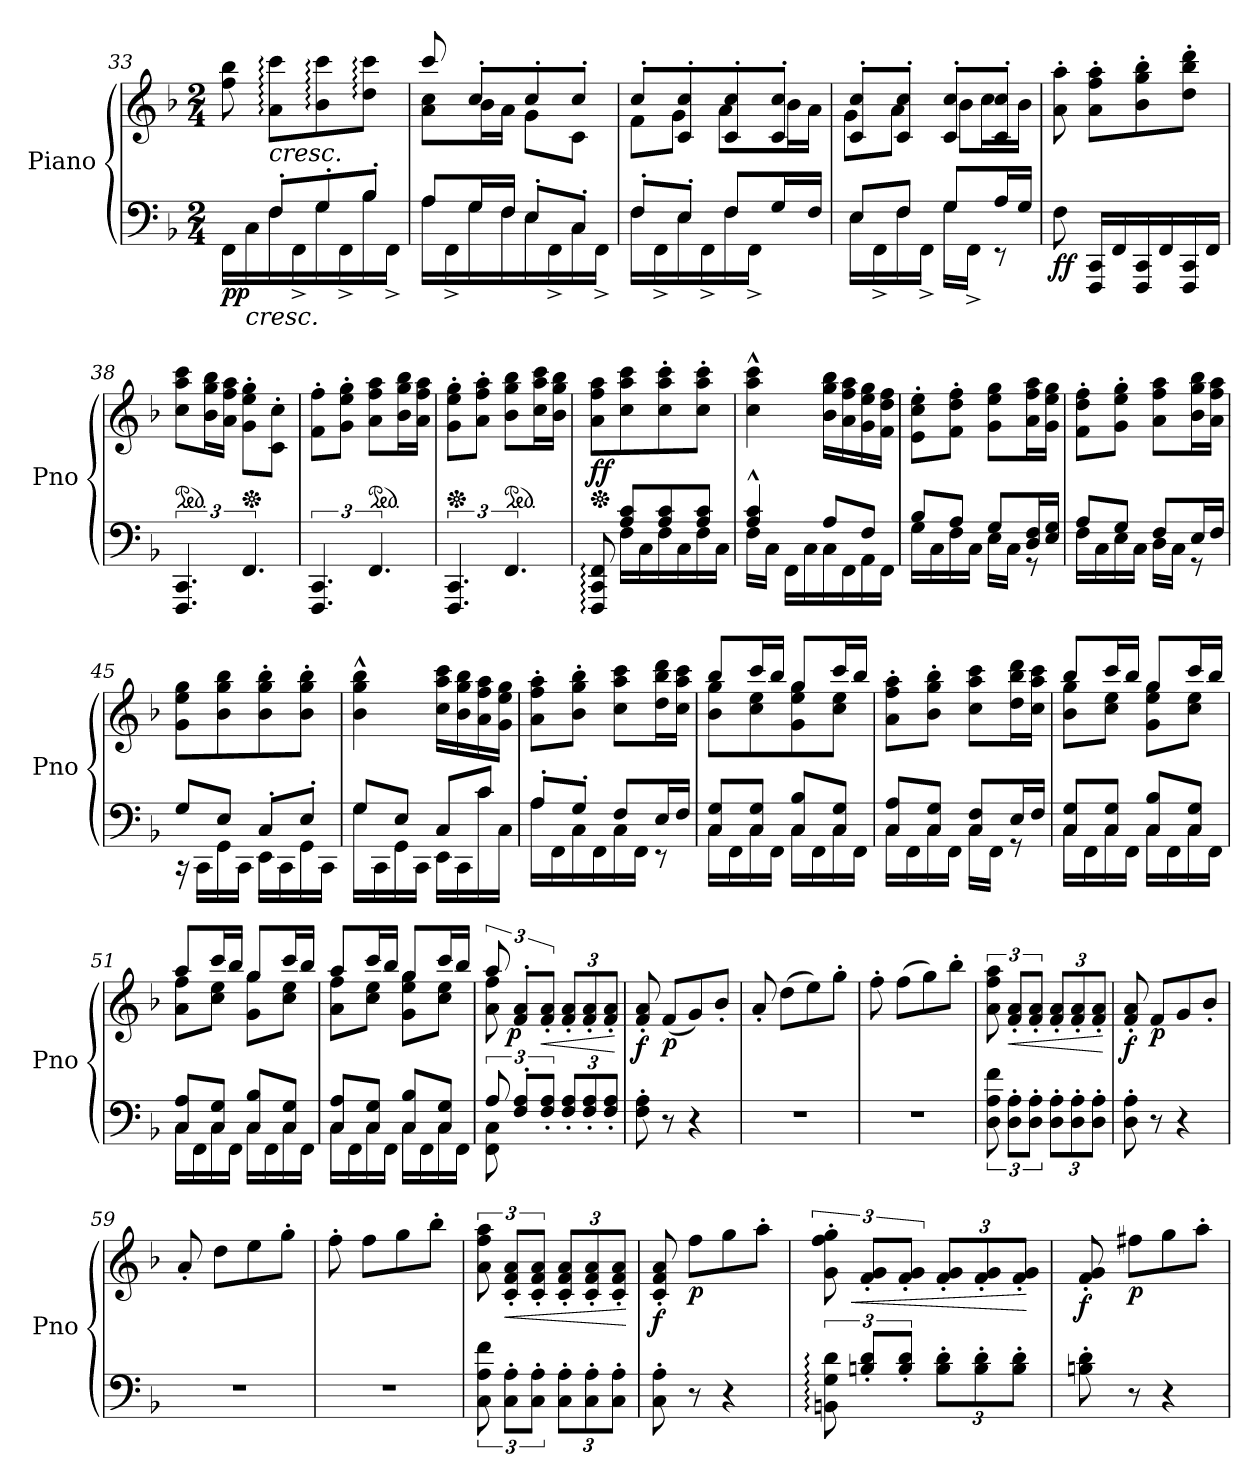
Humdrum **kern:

**kern	**kern	**dynam
*part1	*part1	*part1
*staff2	*staff1	*staff1/2
*I"Piano	*	*
*I'Pno	*	*
*clefF4	*clefG2	*
*k[b-]	*k[b-]	*
*M2/4	*M2/4	*
=33	=33	=33
*^	*	*
!	!	!	!LO:DY:b=2
!	!	!	!LO:DY:n=1:b
8ryy	16FF\LL	8ff\ 8bb-\	p p
!	!LO:TX:b:i:t=cresc.	!	!
.	16C\	.	.
!	!	!LO:TX:b:i:t=cresc.	!
8F'/L	16F\	8a\: 8ccc\:L	.
.	16FF^\	.	.
8G'/	16G\	8b-\: 8ccc\:	.
.	16FF^\	.	.
8B-'/J	16B-\	8dd\: 8ccc\:J	.
.	16FF^\JJ	.	.
=34	=34	=34	=34
*	*	*^	*
8A/L	16A\LL	8ccc/	8a\ 8cc\L	.
.	16FF^\	.	.	.
16G/L	16G\	8cc'/L	16b-\L	.
16F/JJ	16F\	.	16a\JJ	.
8E'/L	16E\	8cc'/	8g\L	.
.	16FF^\	.	.	.
8C'/J	16C\	8cc'/J	8c\J	.
.	16FF^\JJ	.	.	.
=35	=35	=35	=35	=35
8F'/L	16F\LL	8cc'/L	8f\L	.
.	16FF^\	.	.	.
8E'/J	16E\	8c/' 8cc/'	8g\J	.
.	16FF^\	.	.	.
8F/L	16F\	8c/' 8cc/'	8a\L	.
.	16FF^\JJ	.	.	.
16G/L	8ryy	8c/' 8cc/'J	16b-\L	.
16F/JJ	.	.	16a\JJ	.
=36	=36	=36	=36	=36
8E/L	16E\LL	8c/' 8cc/'L	8g\L	.
.	16FF^\	.	.	.
8F/J	16F\	8c/' 8cc/'J	8a\J	.
.	16FF^\JJ	.	.	.
8G/L	16G\LL	8c/' 8cc/'L	8b-\L	.
.	16FF^\JJ	.	.	.
16A/L	8r	8c/' 8cc/'J	16cc\L	.
16G/JJ	.	.	16b-\JJ	.
*v	*v	*	*	*
=37	=37	=37	=37
!	!	!	!LO:DY:b=2
!	!	!	!LO:DY:n=1:b
*	*v	*v	*
8F\	8a\' 8aa\'	f f
16FFF/ 16CC/LL	8a\' 8ff\' 8aa\'L	.
16FF/	.	.
16FFF/ 16CC/	8b-\' 8gg\' 8bb-\'	.
16FF/	.	.
16FFF/ 16CC/	8dd\' 8bb-\' 8ddd\'J	.
16FF/JJ	.	.
=38	=38	=38
*	*ped	*
6.FFF/ 6.CC/	8cc\ 8aa\ 8ccc\L	.
.	16b-\ 16gg\ 16bb-\L	.
.	16a\ 16ff\ 16aa\JJ	.
*	*Xped	*
6.FF/	8g\' 8ee\' 8gg\'L	.
.	8c\' 8cc\'J	.
=39	=39	=39
6.FFF/ 6.CC/	8f\' 8ff\'L	.
.	8g\' 8ee\' 8gg\'J	.
*	*ped	*
6.FF/	8a\ 8ff\ 8aa\L	.
.	16b-\ 16gg\ 16bb-\L	.
.	16a\ 16ff\ 16aa\JJ	.
!!LO:LB:g=z
=40	=40	=40
*	*Xped	*
6.FFF/ 6.CC/	8g\' 8ee\' 8gg\'L	.
.	8a\' 8ff\' 8aa\'J	.
*	*ped	*
6.FF/	8b-\ 8gg\ 8bb-\L	.
.	16cc\ 16aa\ 16ccc\L	.
.	16b-\ 16gg\ 16bb-\JJ	.
=41	=41	=41
*^	*	*
*	*	*Xped	*
!	!	!	!LO:DY:b
8FFF/: 8CC/: 8FF/:	8ryy	8a\ 8ff\ 8aa\L	ff
8A/ 8c/L	16F\LL	8cc\ 8aa\ 8ccc\	.
.	16C\	.	.
8A/ 8c/	16F\	8cc\' 8aa\' 8ccc\'	.
.	16C\	.	.
8A/ 8c/J	16F\	8cc\' 8aa\' 8ccc\'J	.
.	16C\JJ	.	.
=42	=42	=42	=42
4A/^^ 4c/^^	16F\LL	4cc\^^ 4aa\^^ 4ccc\^^	.
.	16C\JJ	.	.
.	16FF\LL	.	.
.	16C\	.	.
8A/L	16C\	16b-\ 16gg\ 16bb-\LL	.
.	16FF\	16a\ 16ff\ 16aa\	.
8F/J	16AA\	16g\ 16ee\ 16gg\	.
.	16FF\JJ	16f\ 16dd\ 16ff\JJ	.
=43	=43	=43	=43
8B-/L	16G\LL	8e\' 8cc\' 8ee\'L	.
.	16C\	.	.
8A/J	16F\	8f\' 8dd\' 8ff\'J	.
.	16C\JJ	.	.
8G/L	16E\LL	8g\ 8ee\ 8gg\L	.
.	16C\JJ	.	.
16D/ 16F/L	8r	16a\ 16ff\ 16aa\L	.
16E/ 16G/JJ	.	16g\ 16ee\ 16gg\JJ	.
=44	=44	=44	=44
8A/L	16F\LL	8f\' 8dd\' 8ff\'L	.
.	16C\	.	.
8G/J	16E\	8g\' 8ee\' 8gg\'J	.
.	16C\JJ	.	.
8F/L	16D\LL	8a\ 8ff\ 8aa\L	.
.	16C\JJ	.	.
16E/L	8r	16b-\ 16gg\ 16bb-\L	.
16F/JJ	.	16a\ 16ff\ 16aa\JJ	.
=45	=45	=45	=45
8G/L	16r	8g\ 8ee\ 8gg\L	.
.	16CC\LL	.	.
8E/J	16GG\	8b-\ 8gg\ 8bb-\	.
.	16CC\JJ	.	.
8C'/L	16EE\LL	8b-\' 8gg\' 8bb-\'	.
.	16CC\	.	.
8E'/J	16GG\	8b-\' 8gg\' 8bb-\'J	.
.	16CC\JJ	.	.
=46	=46	=46	=46
8G/L	16G\LL	4b-\^^ 4gg\^^ 4bb-\^^	.
.	16CC\	.	.
8E/J	16GG\	.	.
.	16CC\JJ	.	.
8C/L	16EE\LL	16cc\ 16aa\ 16ccc\LL	.
.	16CC\	16b-\ 16gg\ 16bb-\	.
8c/J	16c\	16a\ 16ff\ 16aa\	.
.	16C\JJ	16g\ 16ee\ 16gg\JJ	.
=47	=47	=47	=47
8A'/L	16A\LL	8a\' 8ff\' 8aa\'L	.
.	16FF\	.	.
8G'/J	16C\	8b-\' 8gg\' 8bb-\'J	.
.	16FF\	.	.
8F/L	16C\	8cc\ 8aa\ 8ccc\L	.
.	16FF\JJ	.	.
16E/L	8r	16dd\ 16bb-\ 16ddd\L	.
16F/JJ	.	16cc\ 16aa\ 16ccc\JJ	.
!!LO:PB:g=z
=48	=48	=48	=48
*	*	*^	*
8C/ 8G/L	16C\LL	8bb-/L	8b-\ 8gg\L	.
.	16FF\	.	.	.
8C/ 8G/J	16C\	16ccc/L	8cc\ 8ee\	.
.	16FF\JJ	16bb-/JJ	.	.
8C/ 8B-/L	16C\LL	8gg/L	8g\ 8ee\ 8gg\	.
.	16FF\	.	.	.
8C/ 8G/J	16C\	16ccc/L	8cc\ 8ee\J	.
.	16FF\JJ	16bb-/JJ	.	.
*	*	*v	*v	*
=49	=49	=49	=49
8C/ 8A/L	16C\LL	8a\' 8ff\' 8aa\'L	.
.	16FF\	.	.
8C/ 8G/J	16C\	8b-\' 8gg\' 8bb-\'J	.
.	16FF\JJ	.	.
8C/ 8F/L	16C\LL	8cc\ 8aa\ 8ccc\L	.
.	16FF\JJ	.	.
16E/L	8r	16dd\ 16bb-\ 16ddd\L	.
16F/JJ	.	16cc\ 16aa\ 16ccc\JJ	.
=50	=50	=50	=50
*	*	*^	*
8C/ 8G/L	16C\LL	8bb-/L	8b-\ 8gg\L	.
.	16FF\	.	.	.
8C/ 8G/J	16C\	16ccc/L	8cc\ 8ee\J	.
.	16FF\JJ	16bb-/JJ	.	.
8C/ 8B-/L	16C\LL	8gg/L	8g\ 8ee\ 8gg\L	.
.	16FF\	.	.	.
8C/ 8G/J	16C\	16ccc/L	8cc\ 8ee\J	.
.	16FF\JJ	16bb-/JJ	.	.
=51	=51	=51	=51	=51
8C/ 8A/L	16C\LL	8aa/L	8a\ 8ff\L	.
.	16FF\	.	.	.
8C/ 8G/J	16C\	16ccc/L	8cc\ 8ee\J	.
.	16FF\JJ	16bb-/JJ	.	.
8C/ 8B-/L	16C\LL	8gg/L	8g\ 8gg\L	.
.	16FF\	.	.	.
8C/ 8G/J	16C\	16ccc/L	8cc\ 8ee\J	.
.	16FF\JJ	16bb-/JJ	.	.
=52	=52	=52	=52	=52
8C/ 8A/L	16C\LL	8aa/L	8a\ 8ff\L	.
.	16FF\	.	.	.
8C/ 8G/J	16C\	16ccc/L	8cc\ 8ee\J	.
.	16FF\JJ	16bb-/JJ	.	.
8C/ 8B-/L	16C\LL	8gg/L	8g\ 8ee\ 8gg\L	.
.	16FF\	.	.	.
8C/ 8G/J	16C\	16ccc/L	8cc\ 8ee\J	.
.	16FF\JJ	16bb-/JJ	.	.
=53	=53	=53	=53	=53
12A/	8FF\ 8C\	12aa/	8a\ 8ff\	.
!	!	!	!	!LO:DY:b
12F/' 12A/'L	.	12f/' 12a/'L	.	p
.	8ryy	.	8ryy	.
!	!	!	!	!LO:HP:b
12F/' 12A/'J	.	12f/' 12a/'J	.	<
*Xbrackettup	*	*Xbrackettup	*	*
12F/' 12A/'L	4ryy	12f/' 12a/'L	4ryy	.
12F/' 12A/'	.	12f/' 12a/'	.	.
12F/' 12A/'J	.	12f/' 12a/'J	.	.
*v	*v	*	*	*
*	*v	*v	*
.	.	[
=54	=54	=54
!	!	!LO:DY:b
8F\' 8A\'	8f/' 8a/'	f
!	!	!LO:DY:b
8r	(<8f/L	p
4r	8g/)	.
.	8b-'/J	.
=55	=55	=55
2r	8a'/	.
.	(>8dd\L	.
.	8ee\)	.
.	8gg'\J	.
!!LO:LB:g=z
=56	=56	=56
2r	8ff'\	.
.	(>8ff\L	.
.	8gg\)	.
.	8bb-'\J	.
=57	=57	=57
*brackettup	*brackettup	*
12D\ 12A\ 12f\	12a\ 12ff\ 12aa\	.
!	!	!LO:HP:b
12D\' 12A\'L	12f/' 12a/'L	<
12D\' 12A\'J	12f/' 12a/'J	.
*Xbrackettup	*Xbrackettup	*
12D\' 12A\'L	12f/' 12a/'L	.
12D\' 12A\'	12f/' 12a/'	.
12D\' 12A\'J	12f/' 12a/'J	.
.	.	[
=58	=58	=58
!	!	!LO:DY:b
8D\' 8A\'	8f/' 8a/'	f
!	!	!LO:DY:b
8r	8f/L	p
4r	8g/	.
.	8b-'/J	.
=59	=59	=59
2r	8a'/	.
.	8dd\L	.
.	8ee\	.
.	8gg'\J	.
=60	=60	=60
2r	8ff'\	.
.	8ff\L	.
.	8gg\	.
.	8bb-'\J	.
=61	=61	=61
*brackettup	*brackettup	*
12C\ 12A\ 12f\	12a\ 12ff\ 12aa\	.
!	!	!LO:HP:b
12C\' 12A\'L	12c/' 12f/' 12a/'L	<
12C\' 12A\'J	12c/' 12f/' 12a/'J	.
*Xbrackettup	*Xbrackettup	*
12C\' 12A\'L	12c/' 12f/' 12a/'L	.
12C\' 12A\'	12c/' 12f/' 12a/'	.
12C\' 12A\'J	12c/' 12f/' 12a/'J	.
.	.	[
=62	=62	=62
!	!	!LO:DY:b
8C\' 8A\'	8c/' 8f/' 8a/'	f
!	!	!LO:DY:b
8r	8ff\L	p
4r	8gg\	.
.	8aa'\J	.
!!LO:LB:g=z
=63	=63	=63
*brackettup	*brackettup	*
12BBn\: 12G\: 12d\:	12g\' 12ff\' 12gg\'	.
!	!	!LO:HP:b
12Bn/' 12d/'L	12f/' 12g/'L	<
12B/' 12d/'J	12f/' 12g/'J	.
*Xbrackettup	*Xbrackettup	*
12B\' 12d\'L	12f/' 12g/'L	.
12B\' 12d\'	12f/' 12g/'	.
12B\' 12d\'J	12f/' 12g/'J	.
.	.	[
=64	=64	=64
!	!	!LO:DY:b
8Bn\' 8d\'	8f/' 8g/'	f
!	!	!LO:DY:b
8r	8ff#X\L	p
4r	8gg\	.
.	8aa'\J	.
=	=	=
*-	*-	*-
